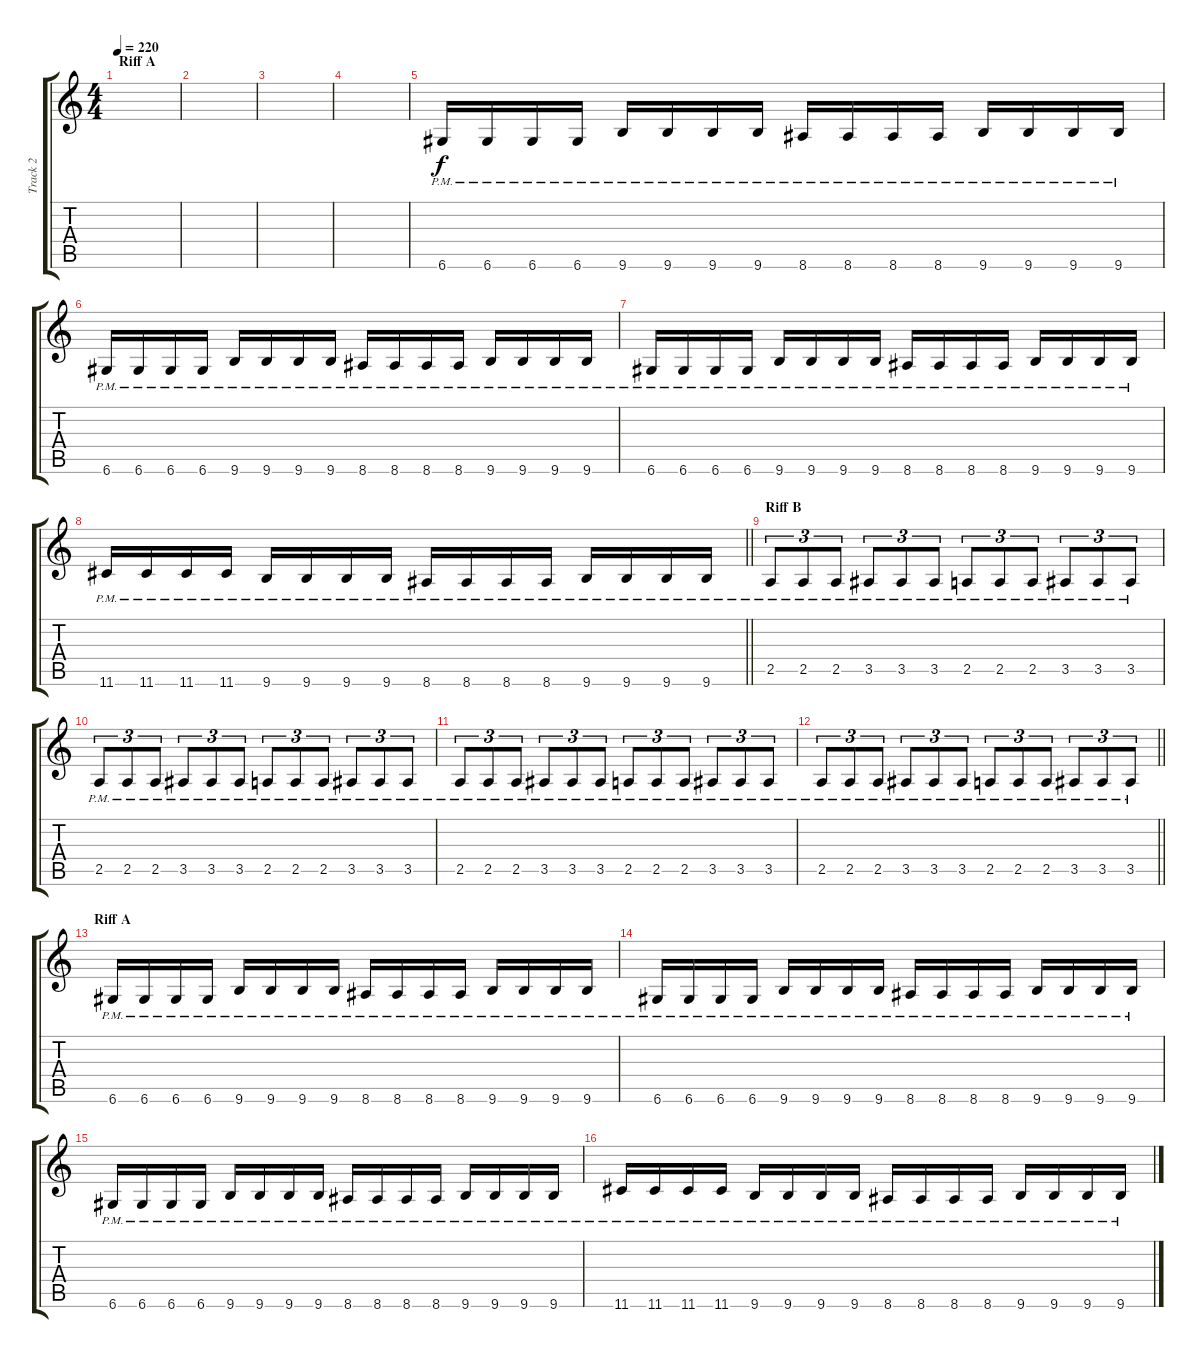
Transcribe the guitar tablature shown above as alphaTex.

\track ("Track 2" "Track 2") {instrument distortionguitar}
\staff {score tabs}
\tuning (D4 A3 F3 C3 G2 D2) {hide}
\ts (4 4)
\section ("" "Riff A")
\tempo 220
\clef g2
\ks c
|
|
|
|
6.6{pm}.16 6.6{pm}.16 6.6{pm}.16 6.6{pm}.16 9.6{pm}.16 9.6{pm}.16 9.6{pm}.16 9.6{pm}.16 8.6{pm}.16 8.6{pm}.16 8.6{pm}.16 8.6{pm}.16 9.6{pm}.16 9.6{pm}.16 9.6{pm}.16 9.6{pm}.16 |
6.6{pm}.16 6.6{pm}.16 6.6{pm}.16 6.6{pm}.16 9.6{pm}.16 9.6{pm}.16 9.6{pm}.16 9.6{pm}.16 8.6{pm}.16 8.6{pm}.16 8.6{pm}.16 8.6{pm}.16 9.6{pm}.16 9.6{pm}.16 9.6{pm}.16 9.6{pm}.16 |
6.6{pm}.16 6.6{pm}.16 6.6{pm}.16 6.6{pm}.16 9.6{pm}.16 9.6{pm}.16 9.6{pm}.16 9.6{pm}.16 8.6{pm}.16 8.6{pm}.16 8.6{pm}.16 8.6{pm}.16 9.6{pm}.16 9.6{pm}.16 9.6{pm}.16 9.6{pm}.16 |
\barLineRight lightlight
11.6{pm}.16 11.6{pm}.16 11.6{pm}.16 11.6{pm}.16 9.6{pm}.16 9.6{pm}.16 9.6{pm}.16 9.6{pm}.16 8.6{pm}.16 8.6{pm}.16 8.6{pm}.16 8.6{pm}.16 9.6{pm}.16 9.6{pm}.16 9.6{pm}.16 9.6{pm}.16 |
\section ("" "Riff B")
2.5{pm}.8{tu (3 2)} 2.5{pm}.8{tu (3 2)} 2.5{pm}.8{tu (3 2)} 3.5{pm}.8{tu (3 2)} 3.5{pm}.8{tu (3 2)} 3.5{pm}.8{tu (3 2)} 2.5{pm}.8{tu (3 2)} 2.5{pm}.8{tu (3 2)} 2.5{pm}.8{tu (3 2)} 3.5{pm}.8{tu (3 2)} 3.5{pm}.8{tu (3 2)} 3.5{pm}.8{tu (3 2)} |
2.5{pm}.8{tu (3 2)} 2.5{pm}.8{tu (3 2)} 2.5{pm}.8{tu (3 2)} 3.5{pm}.8{tu (3 2)} 3.5{pm}.8{tu (3 2)} 3.5{pm}.8{tu (3 2)} 2.5{pm}.8{tu (3 2)} 2.5{pm}.8{tu (3 2)} 2.5{pm}.8{tu (3 2)} 3.5{pm}.8{tu (3 2)} 3.5{pm}.8{tu (3 2)} 3.5{pm}.8{tu (3 2)} |
2.5{pm}.8{tu (3 2)} 2.5{pm}.8{tu (3 2)} 2.5{pm}.8{tu (3 2)} 3.5{pm}.8{tu (3 2)} 3.5{pm}.8{tu (3 2)} 3.5{pm}.8{tu (3 2)} 2.5{pm}.8{tu (3 2)} 2.5{pm}.8{tu (3 2)} 2.5{pm}.8{tu (3 2)} 3.5{pm}.8{tu (3 2)} 3.5{pm}.8{tu (3 2)} 3.5{pm}.8{tu (3 2)} |
\barLineRight lightlight
2.5{pm}.8{tu (3 2)} 2.5{pm}.8{tu (3 2)} 2.5{pm}.8{tu (3 2)} 3.5{pm}.8{tu (3 2)} 3.5{pm}.8{tu (3 2)} 3.5{pm}.8{tu (3 2)} 2.5{pm}.8{tu (3 2)} 2.5{pm}.8{tu (3 2)} 2.5{pm}.8{tu (3 2)} 3.5{pm}.8{tu (3 2)} 3.5{pm}.8{tu (3 2)} 3.5{pm}.8{tu (3 2)} |
\section ("" "Riff A")
6.6{pm}.16 6.6{pm}.16 6.6{pm}.16 6.6{pm}.16 9.6{pm}.16 9.6{pm}.16 9.6{pm}.16 9.6{pm}.16 8.6{pm}.16 8.6{pm}.16 8.6{pm}.16 8.6{pm}.16 9.6{pm}.16 9.6{pm}.16 9.6{pm}.16 9.6{pm}.16 |
6.6{pm}.16 6.6{pm}.16 6.6{pm}.16 6.6{pm}.16 9.6{pm}.16 9.6{pm}.16 9.6{pm}.16 9.6{pm}.16 8.6{pm}.16 8.6{pm}.16 8.6{pm}.16 8.6{pm}.16 9.6{pm}.16 9.6{pm}.16 9.6{pm}.16 9.6{pm}.16 |
6.6{pm}.16 6.6{pm}.16 6.6{pm}.16 6.6{pm}.16 9.6{pm}.16 9.6{pm}.16 9.6{pm}.16 9.6{pm}.16 8.6{pm}.16 8.6{pm}.16 8.6{pm}.16 8.6{pm}.16 9.6{pm}.16 9.6{pm}.16 9.6{pm}.16 9.6{pm}.16 |
11.6{pm}.16 11.6{pm}.16 11.6{pm}.16 11.6{pm}.16 9.6{pm}.16 9.6{pm}.16 9.6{pm}.16 9.6{pm}.16 8.6{pm}.16 8.6{pm}.16 8.6{pm}.16 8.6{pm}.16 9.6{pm}.16 9.6{pm}.16 9.6{pm}.16 9.6{pm}.16
